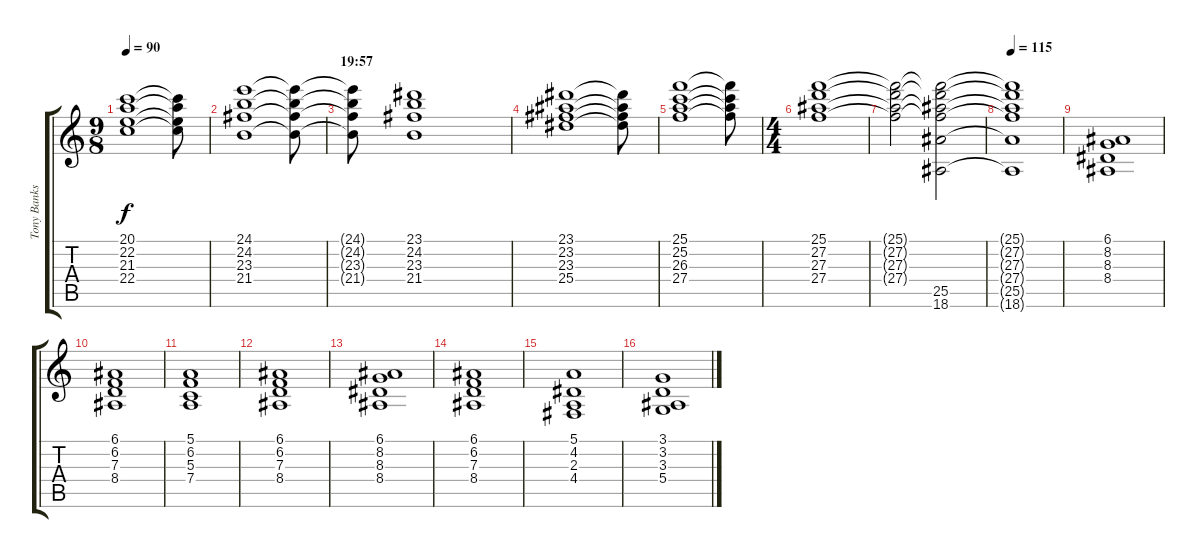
\track ("Tony Banks (mellotron)" "Tony Banks") {instrument rockorgan}
\staff {score tabs}
\tuning (E4 B3 G3 D3 A2 E2) {hide}
\ts (9 8)
\tempo 90
\clef g2
\ks c
(20.1 22.2 21.3 22.4).1{dy f} (20.1{t} 22.2{t} 21.3{t} 22.4{t}).8 |
(24.1 24.2 23.3 21.4).1 (24.1{t} 24.2{t} 23.3{t} 21.4{t}).8 |
\section ("" "19:57")
(24.1{t} 24.2{t} 23.3{t} 21.4{t}).8 (23.1 24.2 23.3 21.4).1 |
(23.1 23.2 23.3 25.4).1 (23.1{t} 23.2{t} 23.3{t} 25.4{t}).8 |
(25.1 25.2 26.3 27.4).1 (25.1{t} 25.2{t} 26.3{t} 27.4{t}).8 |
\ts (4 4)
(25.1 27.2 27.3 27.4).1 |
(25.1{t} 27.2{t} 27.3{t} 27.4{t}).2 (25.1{t} 27.2{t} 27.3{t} 27.4{t} 25.5 18.6).2 |
\tempo 115
(25.1{t} 27.2{t} 27.3{t} 27.4{t} 25.5{t} 18.6{t}).1 |
(6.1 8.2 8.3 8.4).1 |
(6.1 6.2 7.3 8.4).1 |
(5.1 6.2 5.3 7.4).1 |
(6.1 6.2 7.3 8.4).1 |
(6.1 8.2 8.3 8.4).1 |
(6.1 6.2 7.3 8.4).1 |
(5.1 4.2 2.3 4.4).1 |
(3.1 3.2 3.3 5.4).1
